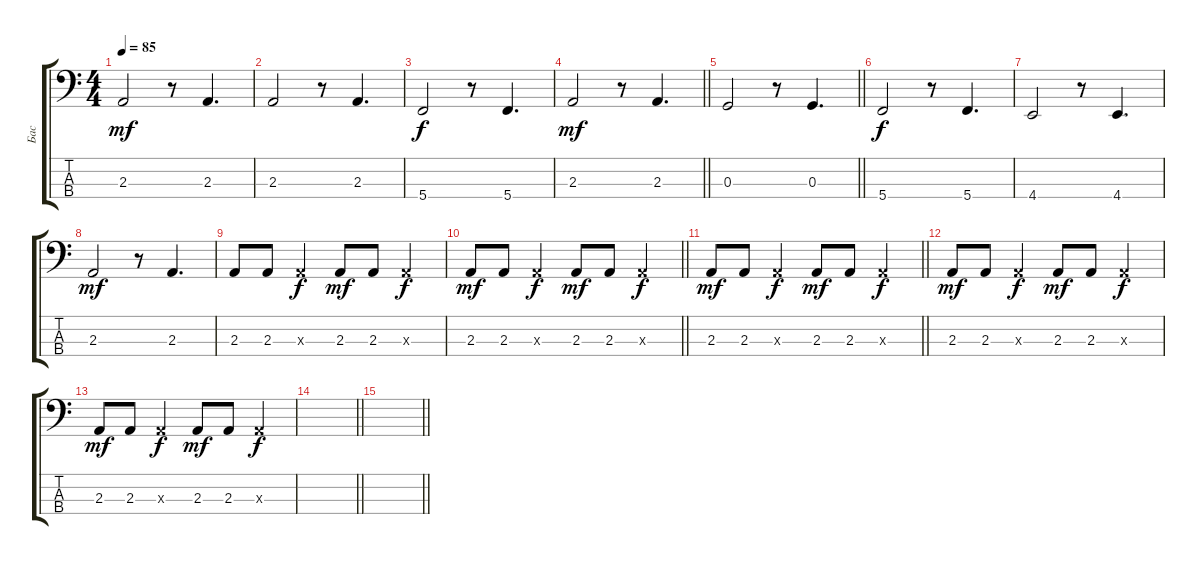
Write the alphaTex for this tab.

\track ("Бас" "Бас") {instrument electricbassfinger}
\staff {score tabs}
\tuning (F2 C2 G1 C1) {hide}
\ts (4 4)
\tempo 85
\clef f4
\ks c
2.3.2{dy mf} r.8 2.3.4{d} |
2.3.2 r.8 2.3.4{d} |
5.4.2{dy f} r.8 5.4.4{d} |
\barLineRight lightlight
2.3.2{dy mf} r.8 2.3.4{d} |
\barLineRight lightlight
0.3.2 r.8 0.3.4{d} |
5.4.2{dy f} r.8 5.4.4{d} |
4.4.2 r.8 4.4.4{d} |
2.3.2{dy mf} r.8 2.3.4{d} |
2.3.8 2.3.8 2.3{x}.4{dy f} 2.3.8{dy mf} 2.3.8 2.3{x}.4{dy f} |
\barLineRight lightlight
2.3.8{dy mf} 2.3.8 2.3{x}.4{dy f} 2.3.8{dy mf} 2.3.8 2.3{x}.4{dy f} |
\barLineRight lightlight
2.3.8{dy mf} 2.3.8 2.3{x}.4{dy f} 2.3.8{dy mf} 2.3.8 2.3{x}.4{dy f} |
2.3.8{dy mf} 2.3.8 2.3{x}.4{dy f} 2.3.8{dy mf} 2.3.8 2.3{x}.4{dy f} |
2.3.8{dy mf} 2.3.8 2.3{x}.4{dy f} 2.3.8{dy mf} 2.3.8 2.3{x}.4{dy f} |
\barLineRight lightlight
|
\barLineRight lightlight
